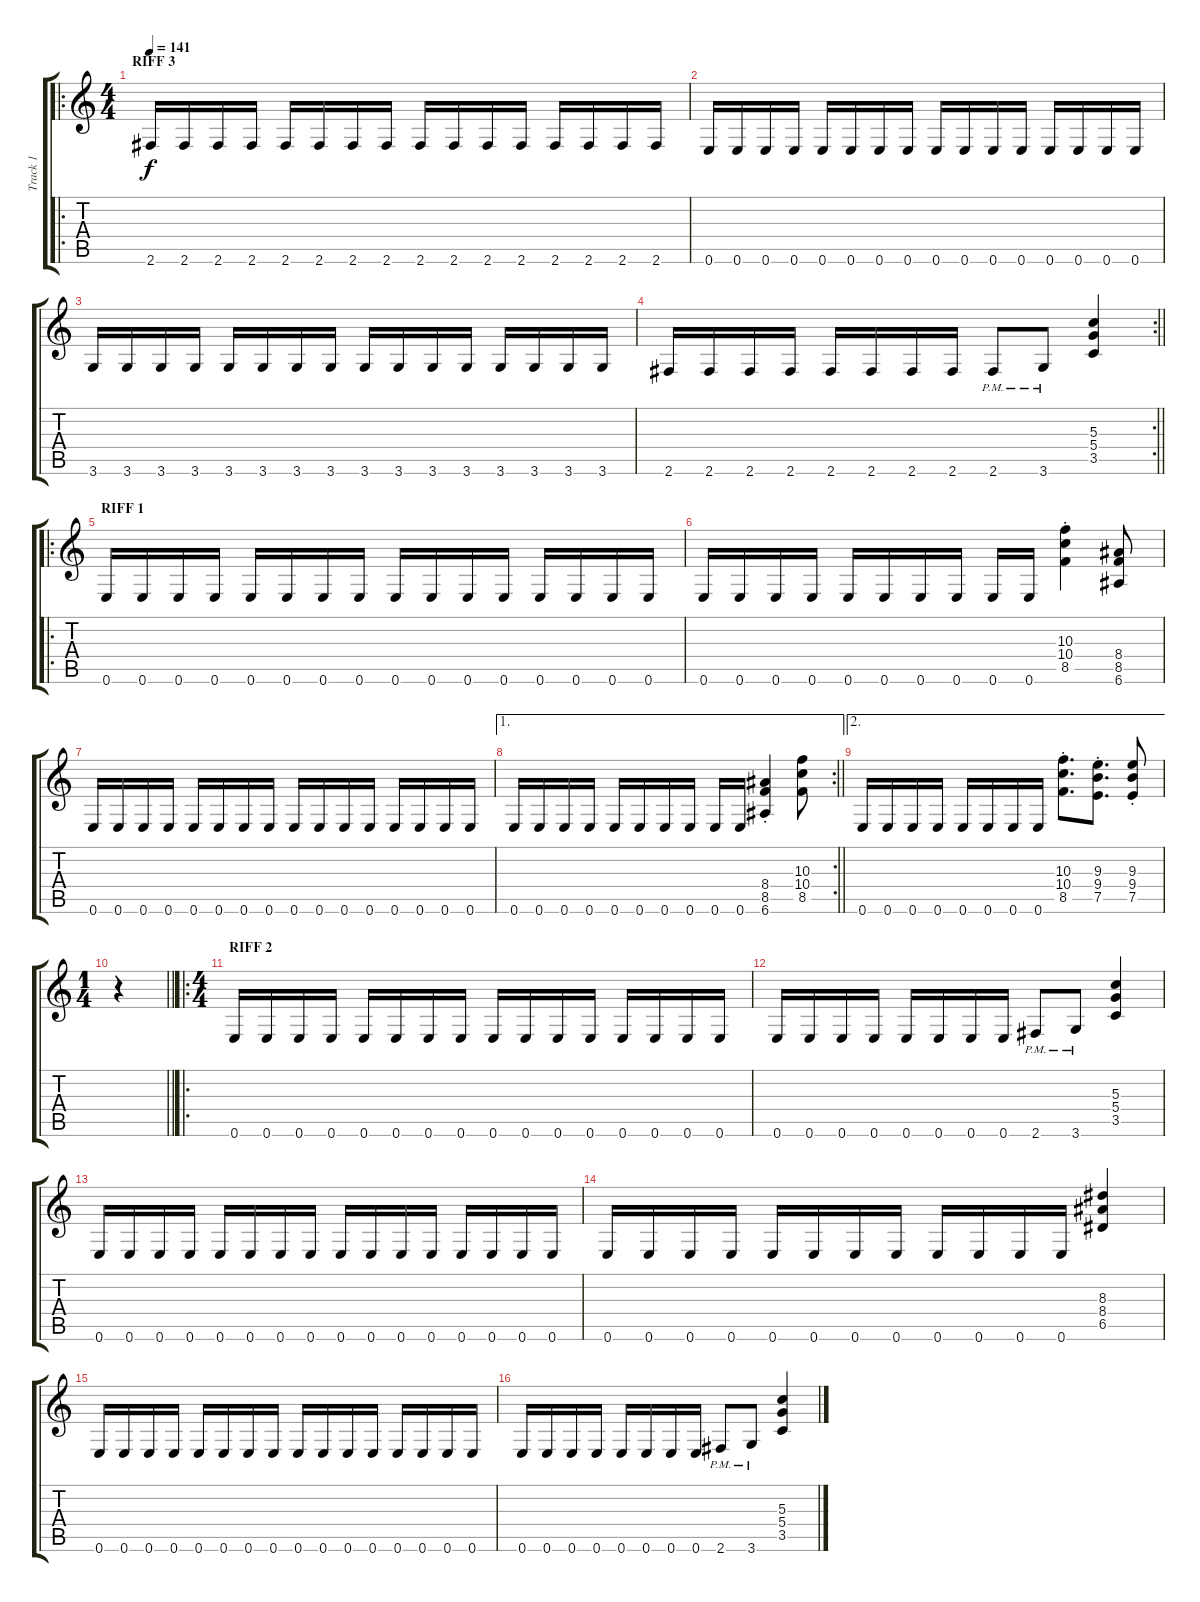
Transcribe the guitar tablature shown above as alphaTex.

\track ("Track 1" "Track 1") {instrument distortionguitar}
\staff {score tabs}
\tuning (E4 B3 G3 D3 A2 E2) {hide}
\ro
\ts (4 4)
\section ("" "RIFF 3")
\tempo 141
\clef g2
\ks c
2.6.16{dy f} 2.6.16 2.6.16 2.6.16 2.6.16 2.6.16 2.6.16 2.6.16 2.6.16 2.6.16 2.6.16 2.6.16 2.6.16 2.6.16 2.6.16 2.6.16 |
0.6.16 0.6.16 0.6.16 0.6.16 0.6.16 0.6.16 0.6.16 0.6.16 0.6.16 0.6.16 0.6.16 0.6.16 0.6.16 0.6.16 0.6.16 0.6.16 |
3.6.16 3.6.16 3.6.16 3.6.16 3.6.16 3.6.16 3.6.16 3.6.16 3.6.16 3.6.16 3.6.16 3.6.16 3.6.16 3.6.16 3.6.16 3.6.16 |
\rc 2
\barLineRight lightlight
2.6.16 2.6.16 2.6.16 2.6.16 2.6.16 2.6.16 2.6.16 2.6.16 2.6{pm}.8 3.6{pm}.8 (5.3 5.4 3.5).4 |
\ro
\section ("" "RIFF 1")
0.6.16 0.6.16 0.6.16 0.6.16 0.6.16 0.6.16 0.6.16 0.6.16 0.6.16 0.6.16 0.6.16 0.6.16 0.6.16 0.6.16 0.6.16 0.6.16 |
0.6.16 0.6.16 0.6.16 0.6.16 0.6.16 0.6.16 0.6.16 0.6.16 0.6.16 0.6.16 (10.3{st} 10.4{st} 8.5{st}).4 (8.4 8.5 6.6).8 |
0.6.16 0.6.16 0.6.16 0.6.16 0.6.16 0.6.16 0.6.16 0.6.16 0.6.16 0.6.16 0.6.16 0.6.16 0.6.16 0.6.16 0.6.16 0.6.16 |
\ae 1
\rc 2
\barLineRight lightlight
0.6.16 0.6.16 0.6.16 0.6.16 0.6.16 0.6.16 0.6.16 0.6.16 0.6.16 0.6.16 (8.4{st} 8.5{st} 6.6{st}).4 (10.3 10.4 8.5).8 |
\ae 2
0.6.16 0.6.16 0.6.16 0.6.16 0.6.16 0.6.16 0.6.16 0.6.16 (10.3{st} 10.4{st} 8.5{st}).8{d} (9.3{st} 9.4{st} 7.5{st}).8{d} (9.3{st} 9.4 7.5).8 |
\ts (1 4)
\barLineRight lightlight
r.4 |
\ro
\ts (4 4)
\section ("" "RIFF 2")
0.6.16 0.6.16 0.6.16 0.6.16 0.6.16 0.6.16 0.6.16 0.6.16 0.6.16 0.6.16 0.6.16 0.6.16 0.6.16 0.6.16 0.6.16 0.6.16 |
0.6.16 0.6.16 0.6.16 0.6.16 0.6.16 0.6.16 0.6.16 0.6.16 2.6{pm}.8 3.6{pm}.8 (5.3 5.4 3.5).4 |
0.6.16 0.6.16 0.6.16 0.6.16 0.6.16 0.6.16 0.6.16 0.6.16 0.6.16 0.6.16 0.6.16 0.6.16 0.6.16 0.6.16 0.6.16 0.6.16 |
0.6.16 0.6.16 0.6.16 0.6.16 0.6.16 0.6.16 0.6.16 0.6.16 0.6.16 0.6.16 0.6.16 0.6.16 (8.3 8.4 6.5).4 |
0.6.16 0.6.16 0.6.16 0.6.16 0.6.16 0.6.16 0.6.16 0.6.16 0.6.16 0.6.16 0.6.16 0.6.16 0.6.16 0.6.16 0.6.16 0.6.16 |
0.6.16 0.6.16 0.6.16 0.6.16 0.6.16 0.6.16 0.6.16 0.6.16 2.6{pm}.8 3.6{pm}.8 (5.3 5.4 3.5).4
